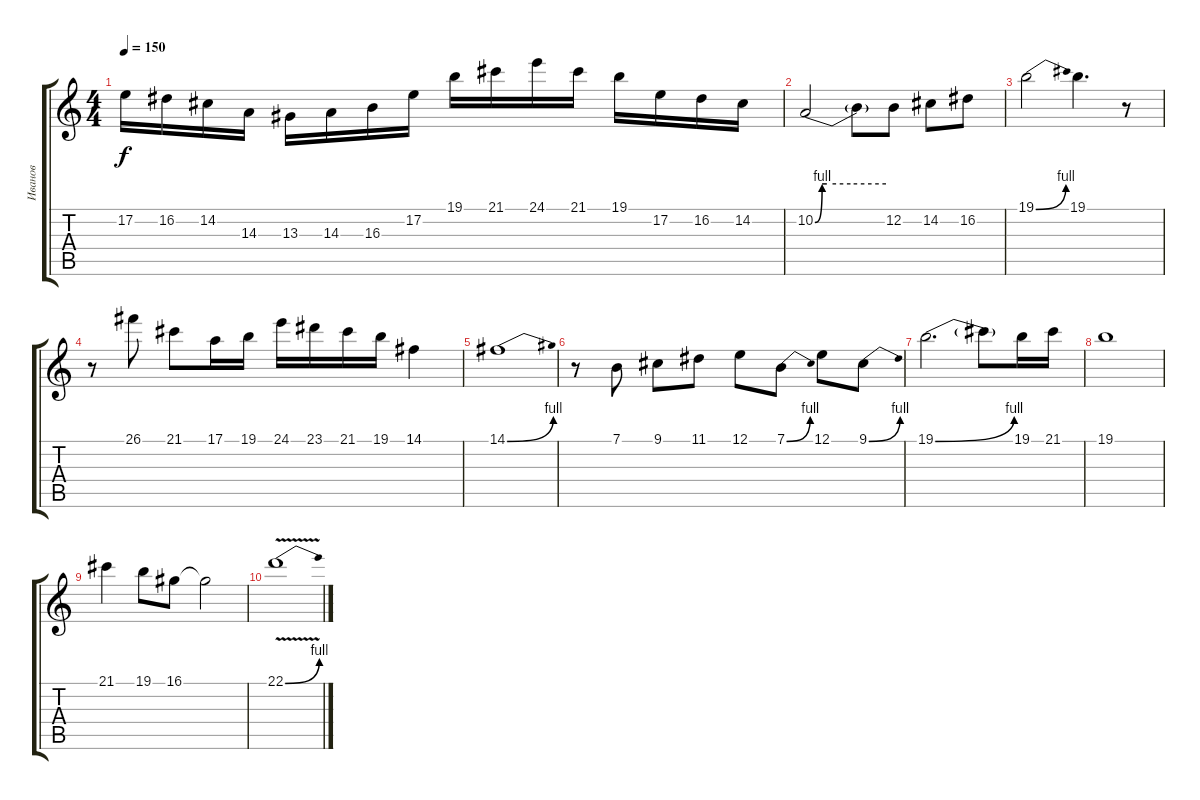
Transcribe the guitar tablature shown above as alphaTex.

\track ("Иванов" "Иванов") {instrument panflute}
\staff {score tabs}
\tuning (E4 B3 G3 D3 A2 E2) {hide}
\ts (4 4)
\tempo 150
\clef g2
\ks c
17.2.16{dy f} 16.2.16 14.2.16 14.3.16 13.3.16 14.3.16 16.3.16 17.2.16 19.1.16 21.1.16 24.1.16 21.1.16 19.1.16 17.2.16 16.2.16 14.2.16 |
10.2{be (custom 0 0 6 4 10 4 30 4 60 4)}.2 10.2{t}.8 12.2.8 14.2.8 16.2.8 |
19.1{be (bend 0 0 60 4)}.2 19.1.4{d} r.8 |
r.8 26.1.8 21.1.8 17.1.16 19.1.16 24.1.16 23.1.16 21.1.16 19.1.16 14.1.4 |
14.1{be (bend 0 0 60 4)}.1 |
r.8 7.1.8 9.1.8 11.1.8 12.1.8 7.1{be (bend 0 0 60 4)}.8 12.1.8 9.1{be (bend 0 0 60 4)}.8 |
19.1{be (bend 0 0 60 4)}.2{d} 19.1{t}.8 19.1.16 21.1.16 |
19.1.1 |
21.1.4 19.1.8 16.1.8 16.1{t}.2 |
22.1{be (bend 0 0 60 4) v}.1
